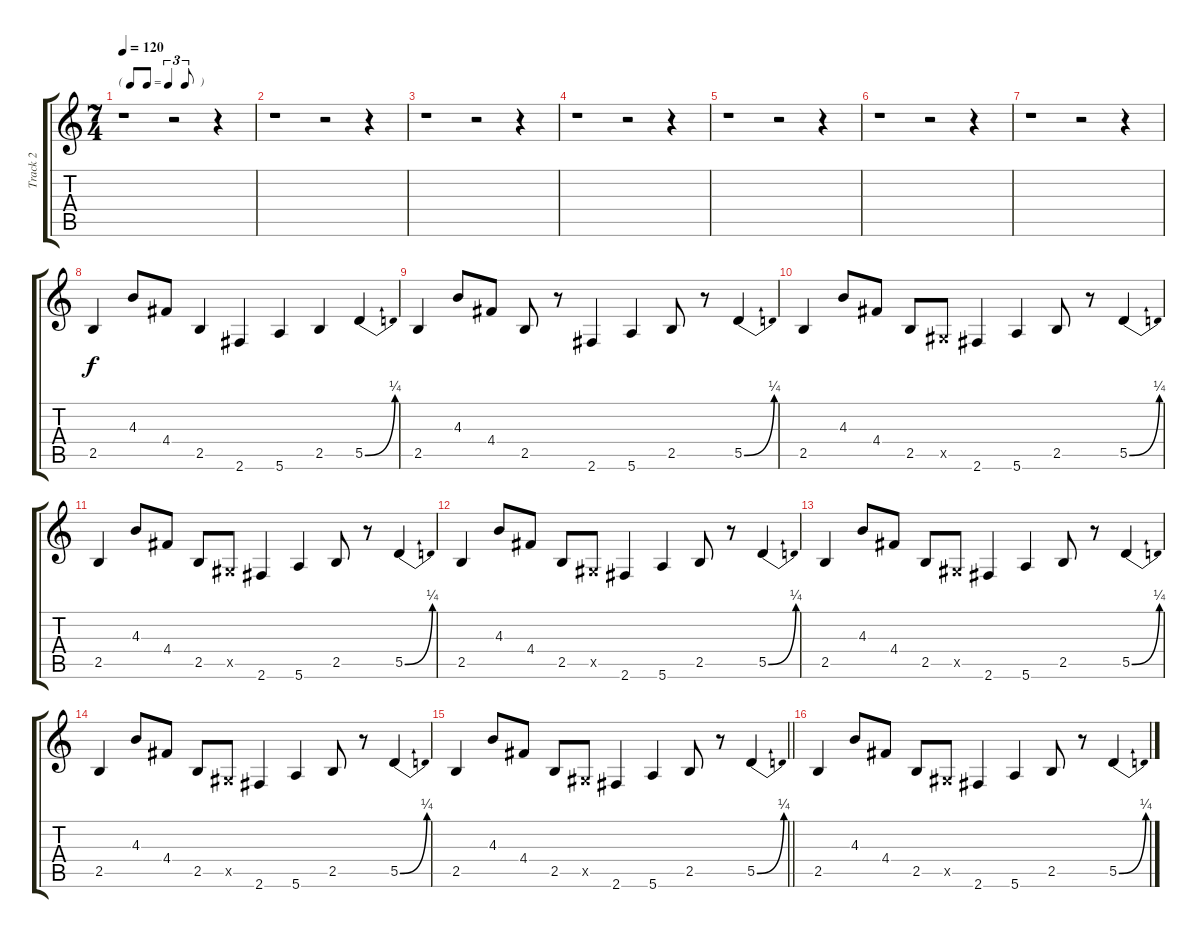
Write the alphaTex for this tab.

\track ("Track 2" "Track 2") {instrument electricguitarjazz}
\staff {score tabs}
\tuning (E4 B3 G3 D3 A2 E2) {hide}
\ts (7 4)
\tf triplet8th
\tempo 120
\clef g2
\ks c
r.1{dy ff} r.2 r.4 |
r.1 r.2 r.4 |
r.1 r.2 r.4 |
r.1 r.2 r.4 |
r.1 r.2 r.4 |
r.1 r.2 r.4 |
r.1 r.2 r.4 |
2.5.4{dy f} 4.3.8 4.4.8 2.5.4 2.6.4 5.6.4 2.5.4 5.5{be (bend 0 0 60 1)}.4 |
2.5.4 4.3.8 4.4.8 2.5.8 r.8 2.6.4 5.6.4 2.5.8 r.8 5.5{be (bend 0 0 60 1)}.4 |
2.5.4 4.3.8 4.4.8 2.5.8 -1.5{x}.8 2.6.4 5.6.4 2.5.8 r.8 5.5{be (bend 0 0 60 1)}.4 |
2.5.4 4.3.8 4.4.8 2.5.8 -1.5{x}.8 2.6.4 5.6.4 2.5.8 r.8 5.5{be (bend 0 0 60 1)}.4 |
2.5.4 4.3.8 4.4.8 2.5.8 -1.5{x}.8 2.6.4 5.6.4 2.5.8 r.8 5.5{be (bend 0 0 60 1)}.4 |
2.5.4 4.3.8 4.4.8 2.5.8 -1.5{x}.8 2.6.4 5.6.4 2.5.8 r.8 5.5{be (bend 0 0 60 1)}.4 |
2.5.4 4.3.8 4.4.8 2.5.8 -1.5{x}.8 2.6.4 5.6.4 2.5.8 r.8 5.5{be (bend 0 0 60 1)}.4 |
\barLineRight lightlight
2.5.4 4.3.8 4.4.8 2.5.8 -1.5{x}.8 2.6.4 5.6.4 2.5.8 r.8 5.5{be (bend 0 0 60 1)}.4 |
2.5.4 4.3.8 4.4.8 2.5.8 -1.5{x}.8 2.6.4 5.6.4 2.5.8 r.8 5.5{be (bend 0 0 60 1)}.4
